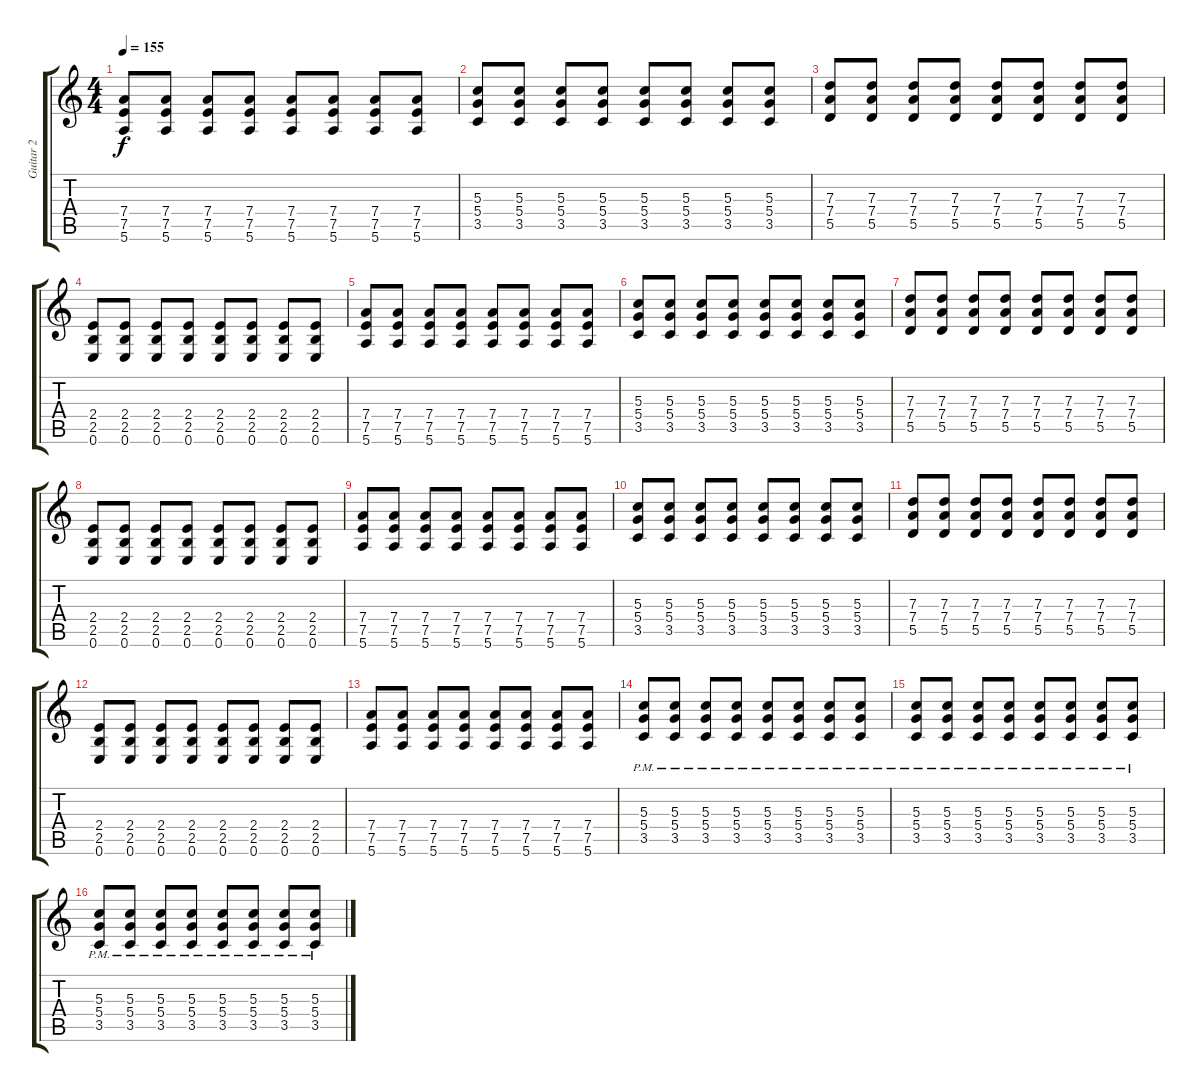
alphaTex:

\track ("Guitar 2" "Guitar 2") {instrument distortionguitar}
\staff {score tabs}
\tuning (E4 B3 G3 D3 A2 E2) {hide}
\ts (4 4)
\tempo 155
\clef g2
\ks c
(7.4 7.5 5.6).8{dy f} (7.4 7.5 5.6).8 (7.4 7.5 5.6).8 (7.4 7.5 5.6).8 (7.4 7.5 5.6).8 (7.4 7.5 5.6).8 (7.4 7.5 5.6).8 (7.4 7.5 5.6).8 |
(5.3 5.4 3.5).8 (5.3 5.4 3.5).8 (5.3 5.4 3.5).8 (5.3 5.4 3.5).8 (5.3 5.4 3.5).8 (5.3 5.4 3.5).8 (5.3 5.4 3.5).8 (5.3 5.4 3.5).8 |
(7.3 7.4 5.5).8 (7.3 7.4 5.5).8 (7.3 7.4 5.5).8 (7.3 7.4 5.5).8 (7.3 7.4 5.5).8 (7.3 7.4 5.5).8 (7.3 7.4 5.5).8 (7.3 7.4 5.5).8 |
(2.4 2.5 0.6).8 (2.4 2.5 0.6).8 (2.4 2.5 0.6).8 (2.4 2.5 0.6).8 (2.4 2.5 0.6).8 (2.4 2.5 0.6).8 (2.4 2.5 0.6).8 (2.4 2.5 0.6).8 |
(7.4 7.5 5.6).8 (7.4 7.5 5.6).8 (7.4 7.5 5.6).8 (7.4 7.5 5.6).8 (7.4 7.5 5.6).8 (7.4 7.5 5.6).8 (7.4 7.5 5.6).8 (7.4 7.5 5.6).8 |
(5.3 5.4 3.5).8 (5.3 5.4 3.5).8 (5.3 5.4 3.5).8 (5.3 5.4 3.5).8 (5.3 5.4 3.5).8 (5.3 5.4 3.5).8 (5.3 5.4 3.5).8 (5.3 5.4 3.5).8 |
(7.3 7.4 5.5).8 (7.3 7.4 5.5).8 (7.3 7.4 5.5).8 (7.3 7.4 5.5).8 (7.3 7.4 5.5).8 (7.3 7.4 5.5).8 (7.3 7.4 5.5).8 (7.3 7.4 5.5).8 |
(2.4 2.5 0.6).8 (2.4 2.5 0.6).8 (2.4 2.5 0.6).8 (2.4 2.5 0.6).8 (2.4 2.5 0.6).8 (2.4 2.5 0.6).8 (2.4 2.5 0.6).8 (2.4 2.5 0.6).8 |
(7.4 7.5 5.6).8 (7.4 7.5 5.6).8 (7.4 7.5 5.6).8 (7.4 7.5 5.6).8 (7.4 7.5 5.6).8 (7.4 7.5 5.6).8 (7.4 7.5 5.6).8 (7.4 7.5 5.6).8 |
(5.3 5.4 3.5).8 (5.3 5.4 3.5).8 (5.3 5.4 3.5).8 (5.3 5.4 3.5).8 (5.3 5.4 3.5).8 (5.3 5.4 3.5).8 (5.3 5.4 3.5).8 (5.3 5.4 3.5).8 |
(7.3 7.4 5.5).8 (7.3 7.4 5.5).8 (7.3 7.4 5.5).8 (7.3 7.4 5.5).8 (7.3 7.4 5.5).8 (7.3 7.4 5.5).8 (7.3 7.4 5.5).8 (7.3 7.4 5.5).8 |
(2.4 2.5 0.6).8 (2.4 2.5 0.6).8 (2.4 2.5 0.6).8 (2.4 2.5 0.6).8 (2.4 2.5 0.6).8 (2.4 2.5 0.6).8 (2.4 2.5 0.6).8 (2.4 2.5 0.6).8 |
(7.4 7.5 5.6).8 (7.4 7.5 5.6).8 (7.4 7.5 5.6).8 (7.4 7.5 5.6).8 (7.4 7.5 5.6).8 (7.4 7.5 5.6).8 (7.4 7.5 5.6).8 (7.4 7.5 5.6).8 |
(5.3{pm} 5.4{pm} 3.5{pm}).8 (5.3{pm} 5.4{pm} 3.5{pm}).8 (5.3{pm} 5.4{pm} 3.5{pm}).8 (5.3{pm} 5.4{pm} 3.5{pm}).8 (5.3{pm} 5.4{pm} 3.5{pm}).8 (5.3{pm} 5.4{pm} 3.5{pm}).8 (5.3{pm} 5.4{pm} 3.5{pm}).8 (5.3{pm} 5.4{pm} 3.5{pm}).8 |
(5.3{pm} 5.4{pm} 3.5{pm}).8 (5.3{pm} 5.4{pm} 3.5{pm}).8 (5.3{pm} 5.4{pm} 3.5{pm}).8 (5.3{pm} 5.4{pm} 3.5{pm}).8 (5.3{pm} 5.4{pm} 3.5{pm}).8 (5.3{pm} 5.4{pm} 3.5{pm}).8 (5.3{pm} 5.4{pm} 3.5{pm}).8 (5.3{pm} 5.4{pm} 3.5{pm}).8 |
(5.3{pm} 5.4{pm} 3.5{pm}).8 (5.3{pm} 5.4{pm} 3.5{pm}).8 (5.3{pm} 5.4{pm} 3.5{pm}).8 (5.3{pm} 5.4{pm} 3.5{pm}).8 (5.3{pm} 5.4{pm} 3.5{pm}).8 (5.3{pm} 5.4{pm} 3.5{pm}).8 (5.3{pm} 5.4{pm} 3.5{pm}).8 (5.3{pm} 5.4{pm} 3.5{pm}).8
